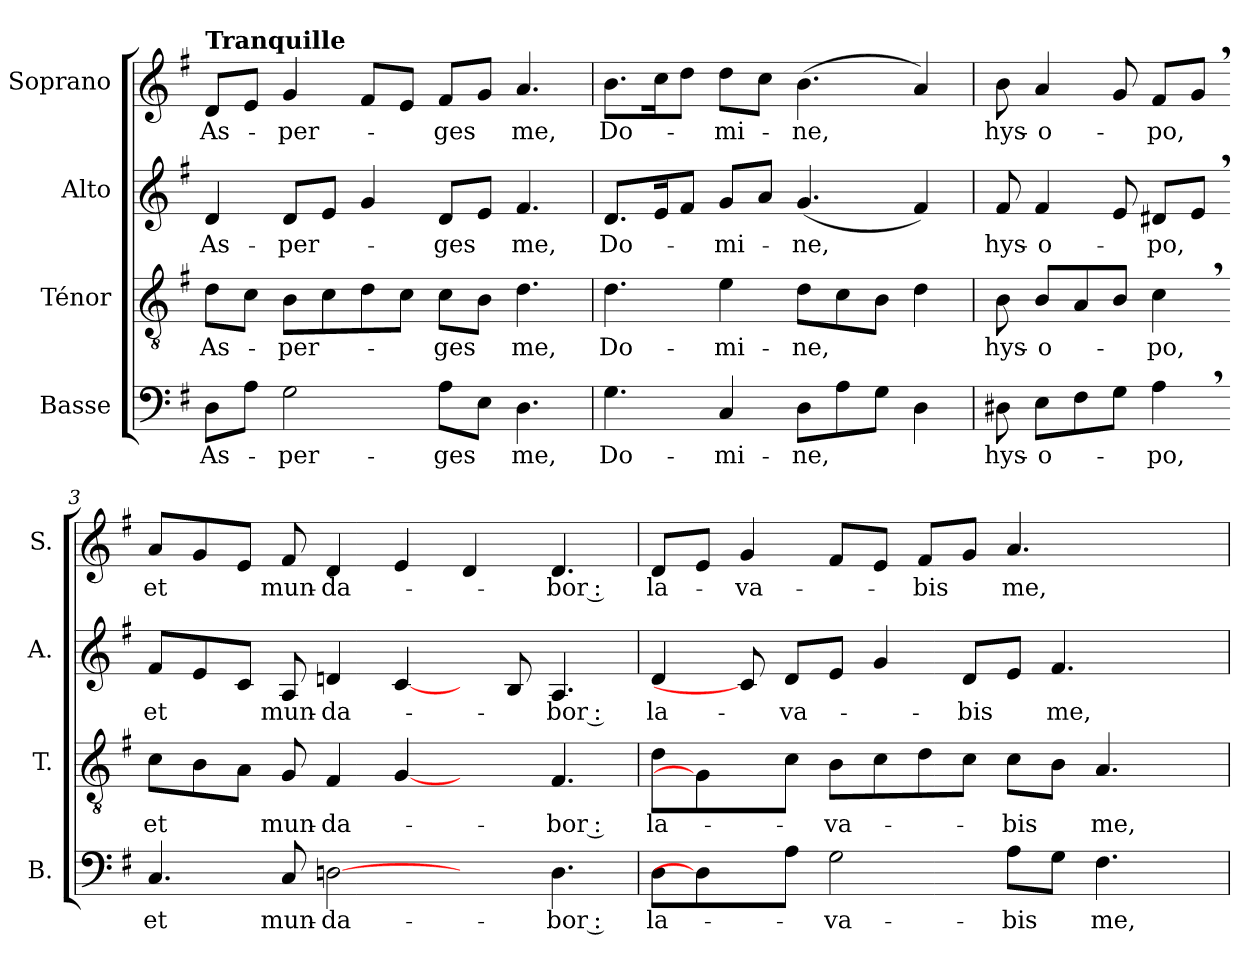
**kern	**text	**kern	**text	**kern	**text	**kern	**text
*part4	*part4	*part3	*part3	*part2	*part2	*part1	*part1
*staff4	*staff4	*staff3	*staff3	*staff2	*staff2	*staff1	*staff1
*I"Basse	*	*I"Ténor	*	*I"Alto	*	*I"Soprano	*
*I'B.	*	*I'T.	*	*I'A.	*	*I'S.	*
*clefF4	*	*clefGv2	*	*clefG2	*	*clefG2	*
*	*	*ITrd7c12	*	*	*	*	*
*k[f#]	*	*k[f#]	*	*k[f#]	*	*k[f#]	*
*G:	*	*G:	*	*G:	*	*G:	*
=	=	=	=	=	=	=	=
!	!	!	!	!	!	!LO:TX:a:B:t=Tranquille	!
!	!LO:LY:b	!	!LO:LY:b	!	!LO:LY:b	!	!LO:LY:b
8D\L	As-	8D\L	As-	4d/	As-	8d/L	As-
8A\J	.	8C\J	.	.	.	8e/J	.
!	!LO:LY:b	!	!LO:LY:b	!	!LO:LY:b	!	!LO:LY:b
2G\	-per-	8BB\L	-per-	8d/L	-per-	4g/	-per-
.	.	8C\	.	8e/J	.	.	.
.	.	8D\	.	4g/	.	8f#/L	.
.	.	8C\J	.	.	.	8e/J	.
!	!LO:LY:b	!	!LO:LY:b	!	!LO:LY:b	!	!LO:LY:b
8A\L	-ges	8C\L	-ges	8d/L	-ges	8f#/L	-ges
8E\J	.	8BB\J	.	8e/J	.	8g/J	.
!	!LO:LY:b	!	!LO:LY:b	!	!LO:LY:b	!	!LO:LY:b
4.D\	me,	4.D\	me,	4.f#/	me,	4.a/	me,
=1`	=1`	=1`	=1`	=1`	=1`	=1`	=1`
!	!LO:LY:b	!	!LO:LY:b	!	!LO:LY:b	!	!LO:LY:b
4.G\	Do-	4.D\	Do-	8.d/L	Do-	8.b\L	Do-
.	.	.	.	16e/k	.	16cc\k	.
.	.	.	.	8f#/J	.	8dd\J	.
!	!LO:LY:b	!	!LO:LY:b	!	!LO:LY:b	!	!LO:LY:b
4C/	-mi-	4E\	-mi-	8g/L	-mi-	8dd\L	-mi-
.	.	.	.	8a/J	.	8cc\J	.
!	!LO:LY:b	!	!LO:LY:b	!	!LO:LY:b	!	!LO:LY:b
8D\L	-ne,	8D\L	-ne,	(<4.g/	-ne,	(>4.b\	-ne,
8A\	.	8C\	.	.	.	.	.
8G\J	.	8BB\J	.	.	.	.	.
4D\	.	4D\	.	4f#/)	.	4a/)	.
=2`	=2`	=2`	=2`	=2`	=2`	=2`	=2`
!	!LO:LY:b	!	!LO:LY:b	!	!LO:LY:b	!	!LO:LY:b
8D#X\	hys-	8BB\	hys-	8f#/	hys-	8b\	hys-
!	!LO:LY:b	!	!LO:LY:b	!	!LO:LY:b	!	!LO:LY:b
8E\L	-o-	8BB/L	-o-	4f#/	-o-	4a/	-o-
8F#\	.	8AA/	.	.	.	.	.
8G\J	.	8BB/J	.	8e/	.	8g/	.
!	!LO:LY:b	!	!LO:LY:b	!	!LO:LY:b	!	!LO:LY:b
4A,>\	-po,	4C,>\	-po,	8d#X/L	-po,	8f#/L	-po,
.	.	.	.	8e,>/J	.	8g,>/J	.
!!LO:LB:g=z
=3-	=3-	=3-	=3-	=3-	=3-	=3-	=3-
!	!LO:LY:b	!	!LO:LY:b	!	!LO:LY:b	!	!LO:LY:b
4.C/	et	8C\L	et	8f#/L	et	8a/L	et
.	.	8BB\	.	8e/	.	8g/	.
.	.	8AA\J	.	8c/J	.	8e/J	.
!	!LO:LY:b	!	!LO:LY:b	!	!LO:LY:b	!	!LO:LY:b
8C/	mun-	8GG/	mun-	8A/	mun-	8f#/	mun-
!	!LO:LY:b	!	!LO:LY:b	!	!LO:LY:b	!	!LO:LY:b
[2Dn\	-da-	4FF#/	-da-	4dn/	-da-	4d/	-da-
.	.	[4GG/	.	[4c/	.	4e/	.
4ryy	.	4ryy	.	8ryy	.	4d/	.
.	.	.	.	8B/	.	.	.
!	!LO:LY:b	!	!LO:LY:b	!	!LO:LY:b	!	!LO:LY:b
4.D\	-bor :	4.FF#/	-bor :	4.A/	-bor :	4.d/	-bor :
=4	=4	=4	=4	=4	=4	=4	=4
!	!LO:LY:b	!	!LO:LY:b	!	!LO:LY:b	!	!LO:LY:b
8D\L	la-	8D\L	la-	4d/	la-	8d/L	la-
4D\]	.	4GG/]	.	.	.	8e/J	.
!	!	!	!	!	!	!	!LO:LY:b
.	.	.	.	8c/]	.	4g/	-va-
!	!	!	!	!	!LO:LY:b	!	!
8A\J	.	8C\J	.	8d/L	-va-	.	.
!	!LO:LY:b	!	!LO:LY:b	!	!	!	!
2G\	-va-	8BB\L	-va-	8e/J	.	8f#/L	.
.	.	8C\	.	4g/	.	8e/J	.
!	!	!	!	!	!	!	!LO:LY:b
.	.	8D\	.	.	.	8f#/L	-bis
!	!	!	!	!	!LO:LY:b	!	!
.	.	8C\J	.	8d/L	-bis	8g/J	.
!	!LO:LY:b	!	!LO:LY:b	!	!	!	!LO:LY:b
8A\L	-bis	8C\L	-bis	8e/J	.	4.a/	me,
!	!	!	!	!	!LO:LY:b	!	!
8G\J	.	8BB\J	.	4.f#/	me,	.	.
!	!LO:LY:b	!	!LO:LY:b	!	!	!	!
4.F#\	me,	4.AA/	me,	.	.	.	.
.	.	.	.	.	.	4ryy	.
.	.	.	.	8ryy	.	.	.
=`	=`	=`	=`	=`	=`	=`	=`
*-	*-	*-	*-	*-	*-	*-	*-
